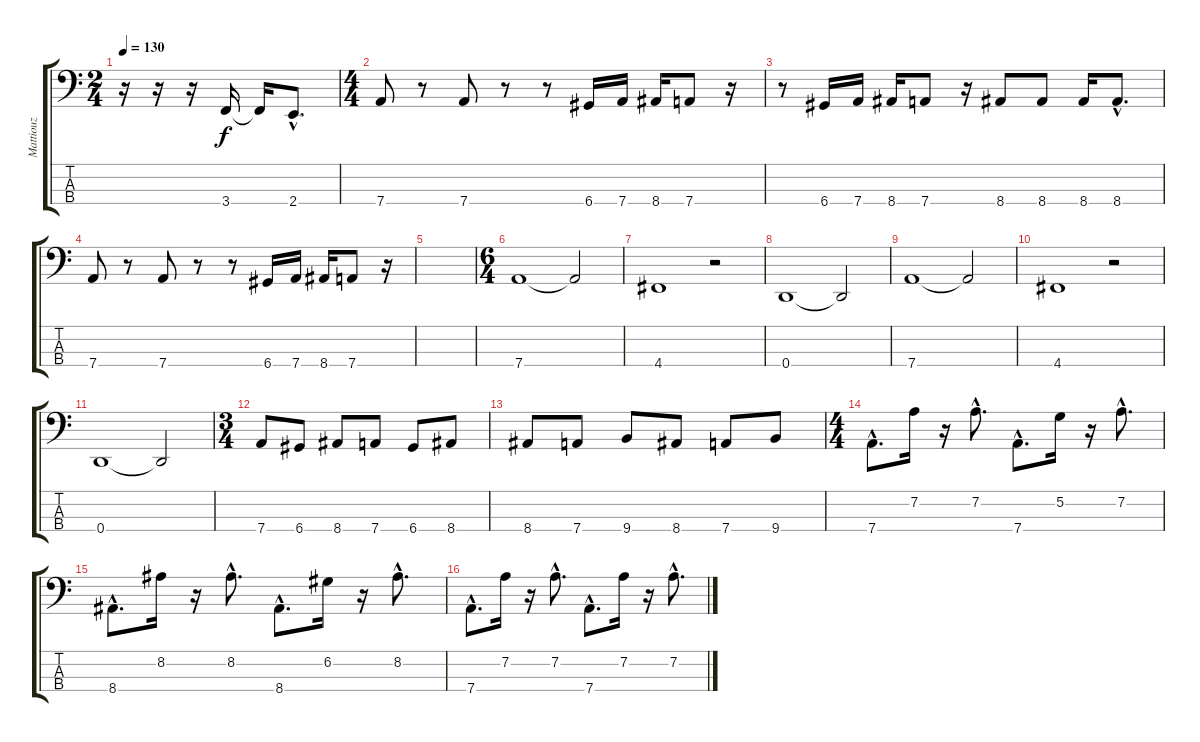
\track ("Mattiouz" "Mattiouz") {instrument slapbass1}
\staff {score tabs}
\tuning (G2 D2 A1 D1) {hide}
\ts (2 4)
\tempo 130
\clef f4
\ks c
r.16{dy f} r.16 r.16 3.4.16 3.4{t}.16 2.4{hac}.8{d} |
\ts (4 4)
7.4.8 r.8 7.4.8 r.8 r.8 6.4.16 7.4.16 8.4.16 7.4.8 r.16 |
r.8 6.4.16 7.4.16 8.4.16 7.4.8 r.16 8.4.8 8.4.8 8.4.16 8.4{hac}.8{d} |
7.4.8 r.8 7.4.8 r.8 r.8 6.4.16 7.4.16 8.4.16 7.4.8 r.16 |
|
\ts (6 4)
7.4.1 7.4{t}.2 |
4.4.1 r.2 |
0.4.1 0.4{t}.2 |
7.4.1 7.4{t}.2 |
4.4.1 r.2 |
0.4.1 0.4{t}.2 |
\ts (3 4)
7.4.8 6.4.8 8.4.8 7.4.8 6.4.8 8.4.8 |
8.4.8 7.4.8 9.4.8 8.4.8 7.4.8 9.4.8 |
\ts (4 4)
7.4{hac}.8{d} 7.2.16 r.16 7.2{hac}.8{d} 7.4{hac}.8{d} 5.2.16 r.16 7.2{hac}.8{d} |
8.4{hac}.8{d} 8.2.16 r.16 8.2{hac}.8{d} 8.4{hac}.8{d} 6.2.16 r.16 8.2{hac}.8{d} |
7.4{hac}.8{d} 7.2.16 r.16 7.2{hac}.8{d} 7.4{hac}.8{d} 7.2.16 r.16 7.2{hac}.8{d}
